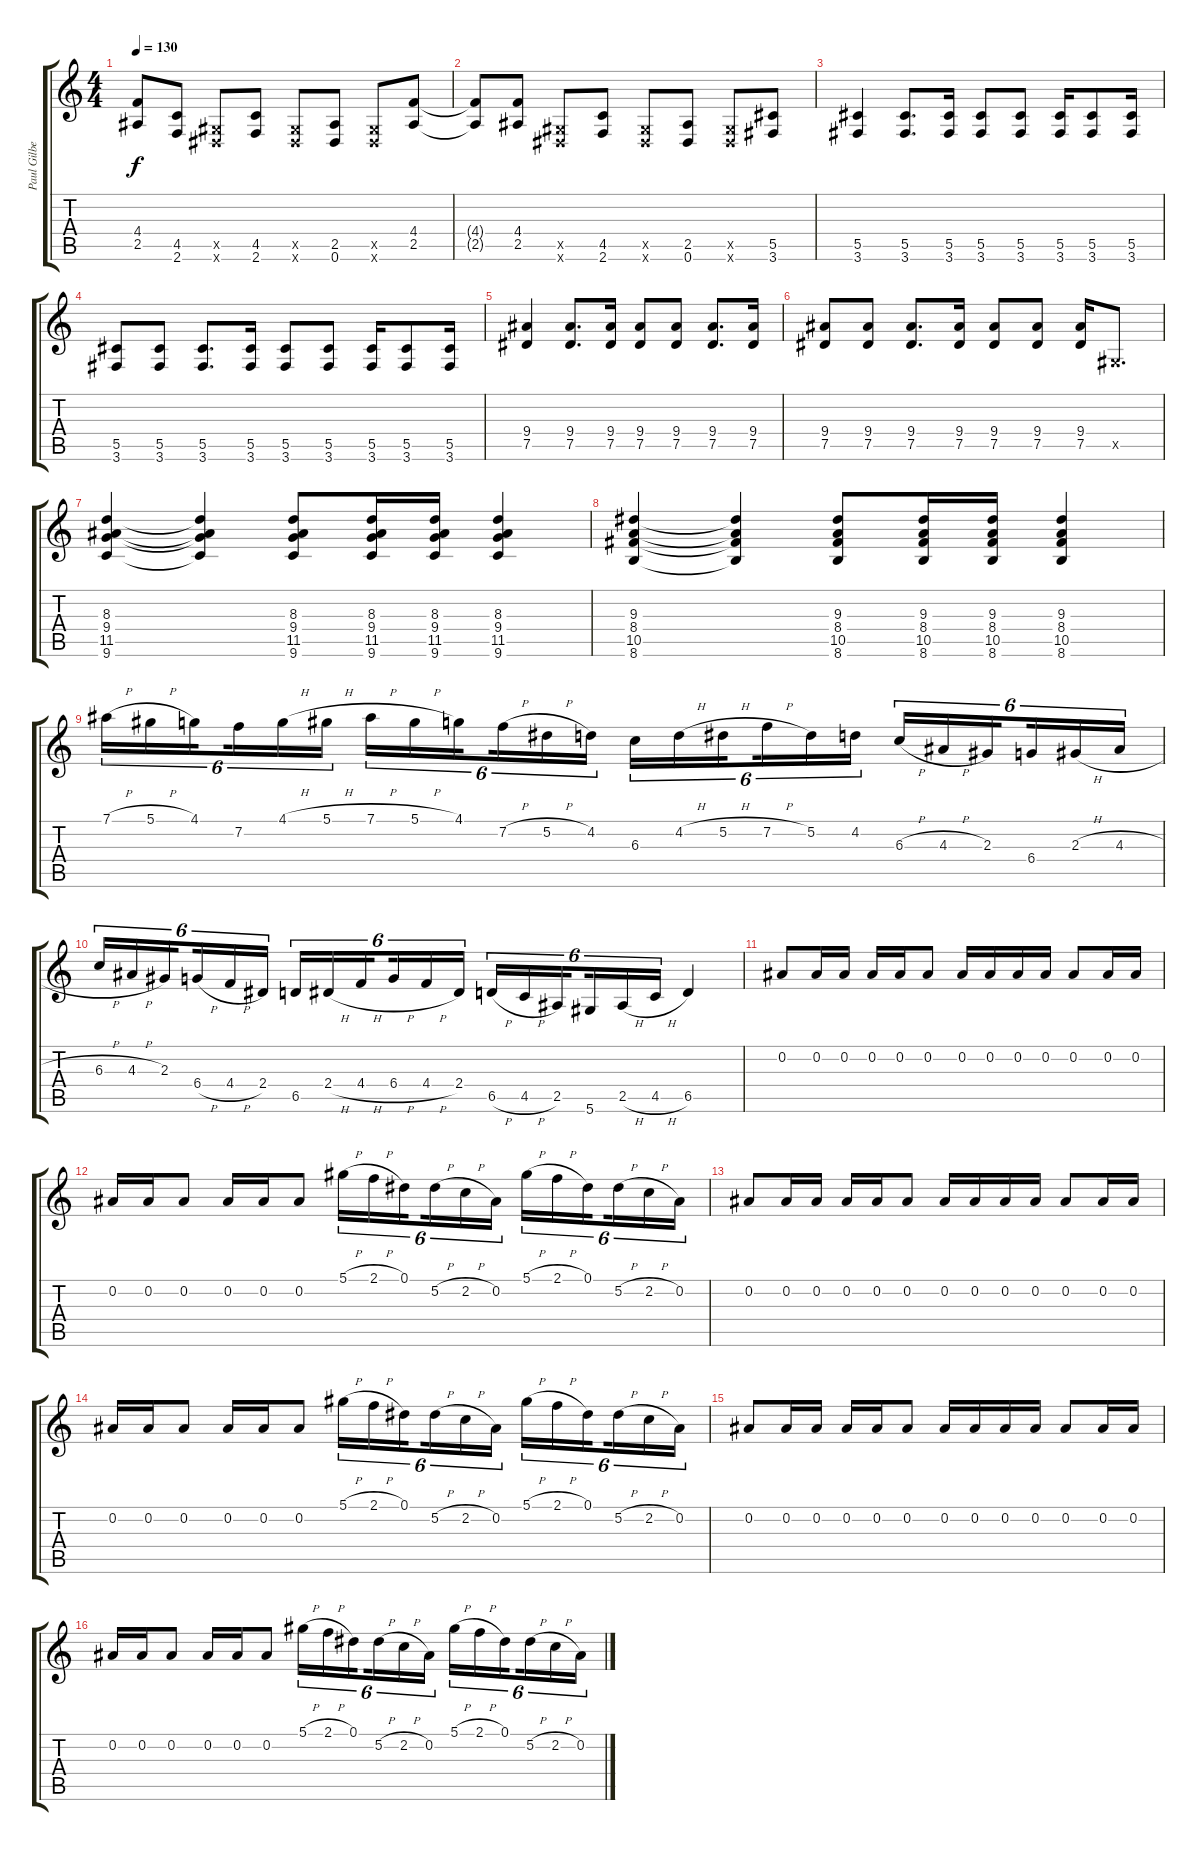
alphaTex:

\track ("Paul Gilbert" "Paul Gilbe") {instrument distortionguitar}
\staff {score tabs}
\tuning (Eb4 Bb3 Gb3 Db3 Ab2 Eb2) {hide}
\ts (4 4)
\tempo 130
\clef g2
\ks c
(4.4{t} 2.5{t}).8{dy f} (4.5 2.6).8 (0.5{x} 0.6{x}).8 (4.5 2.6).8 (0.5{x} 0.6{x}).8 (2.5 0.6).8 (0.5{x} 0.6{x}).8 (4.4 2.5).8 |
(4.4{t} 2.5{t}).8 (4.4 2.5).8 (0.5{x} 0.6{x}).8 (4.5 2.6).8 (0.5{x} 0.6{x}).8 (2.5 0.6).8 (0.5{x} 0.6{x}).8 (5.5 3.6).8 |
(5.5 3.6).4 (5.5 3.6).8{d} (5.5 3.6).16 (5.5 3.6).8 (5.5 3.6).8 (5.5 3.6).16 (5.5 3.6).8 (5.5 3.6).16 |
(5.5 3.6).8 (5.5 3.6).8 (5.5 3.6).8{d} (5.5 3.6).16 (5.5 3.6).8 (5.5 3.6).8 (5.5 3.6).16 (5.5 3.6).8 (5.5 3.6).16 |
(9.4 7.5).4 (9.4 7.5).8{d} (9.4 7.5).16 (9.4 7.5).8 (9.4 7.5).8 (9.4 7.5).8{d} (9.4 7.5).16 |
(9.4 7.5).8 (9.4 7.5).8 (9.4 7.5).8{d} (9.4 7.5).16 (9.4 7.5).8 (9.4 7.5).8 (9.4 7.5).16 0.5{x}.8{d} |
(8.3 9.4 11.5 9.6).4 (8.3{t} 9.4{t} 11.5{t} 9.6{t}).4 (8.3 9.4 11.5 9.6).8 (8.3 9.4 11.5 9.6).16 (8.3 9.4 11.5 9.6).16 (8.3 9.4 11.5 9.6).4 |
(9.3 8.4 10.5 8.6).4 (9.3{t} 8.4{t} 10.5{t} 8.6{t}).4 (9.3 8.4 10.5 8.6).8 (9.3 8.4 10.5 8.6).16 (9.3 8.4 10.5 8.6).16 (9.3 8.4 10.5 8.6).4 |
7.1{h}.16{tu (6 4)} 5.1{h}.16{tu (6 4)} 4.1.16{tu (6 4) beam splitsecondary} 7.2.16{tu (6 4)} 4.1{h}.16{tu (6 4)} 5.1{h}.16{tu (6 4)} 7.1{h}.16{tu (6 4)} 5.1{h}.16{tu (6 4)} 4.1.16{tu (6 4) beam splitsecondary} 7.2{h}.16{tu (6 4)} 5.2{h}.16{tu (6 4)} 4.2.16{tu (6 4)} 6.3.16{tu (6 4)} 4.2{h}.16{tu (6 4)} 5.2{h}.16{tu (6 4) beam splitsecondary} 7.2{h}.16{tu (6 4)} 5.2.16{tu (6 4)} 4.2.16{tu (6 4)} 6.3{h}.16{tu (6 4)} 4.3{h}.16{tu (6 4)} 2.3.16{tu (6 4) beam splitsecondary} 6.4.16{tu (6 4)} 2.3{h}.16{tu (6 4)} 4.3{h}.16{tu (6 4)} |
6.3{h}.16{tu (6 4)} 4.3{h}.16{tu (6 4)} 2.3.16{tu (6 4) beam splitsecondary} 6.4{h}.16{tu (6 4)} 4.4{h}.16{tu (6 4)} 2.4.16{tu (6 4)} 6.5.16{tu (6 4)} 2.4{h}.16{tu (6 4)} 4.4{h}.16{tu (6 4) beam splitsecondary} 6.4{h}.16{tu (6 4)} 4.4{h}.16{tu (6 4)} 2.4.16{tu (6 4)} 6.5{h}.16{tu (6 4)} 4.5{h}.16{tu (6 4)} 2.5.16{tu (6 4) beam splitsecondary} 5.6.16{tu (6 4)} 2.5{h}.16{tu (6 4)} 4.5{h}.16{tu (6 4)} 6.5.4 |
0.2.8 0.2.16 0.2.16 0.2.16 0.2.16 0.2.8 0.2.16 0.2.16 0.2.16 0.2.16 0.2.8 0.2.16 0.2.16 |
0.2.16 0.2.16 0.2.8 0.2.16 0.2.16 0.2.8 5.1{h}.16{tu (6 4)} 2.1{h}.16{tu (6 4)} 0.1.16{tu (6 4) beam splitsecondary} 5.2{h}.16{tu (6 4)} 2.2{h}.16{tu (6 4)} 0.2.16{tu (6 4)} 5.1{h}.16{tu (6 4)} 2.1{h}.16{tu (6 4)} 0.1.16{tu (6 4) beam splitsecondary} 5.2{h}.16{tu (6 4)} 2.2{h}.16{tu (6 4)} 0.2.16{tu (6 4)} |
0.2.8 0.2.16 0.2.16 0.2.16 0.2.16 0.2.8 0.2.16 0.2.16 0.2.16 0.2.16 0.2.8 0.2.16 0.2.16 |
0.2.16 0.2.16 0.2.8 0.2.16 0.2.16 0.2.8 5.1{h}.16{tu (6 4)} 2.1{h}.16{tu (6 4)} 0.1.16{tu (6 4) beam splitsecondary} 5.2{h}.16{tu (6 4)} 2.2{h}.16{tu (6 4)} 0.2.16{tu (6 4)} 5.1{h}.16{tu (6 4)} 2.1{h}.16{tu (6 4)} 0.1.16{tu (6 4) beam splitsecondary} 5.2{h}.16{tu (6 4)} 2.2{h}.16{tu (6 4)} 0.2.16{tu (6 4)} |
0.2.8 0.2.16 0.2.16 0.2.16 0.2.16 0.2.8 0.2.16 0.2.16 0.2.16 0.2.16 0.2.8 0.2.16 0.2.16 |
0.2.16 0.2.16 0.2.8 0.2.16 0.2.16 0.2.8 5.1{h}.16{tu (6 4)} 2.1{h}.16{tu (6 4)} 0.1.16{tu (6 4) beam splitsecondary} 5.2{h}.16{tu (6 4)} 2.2{h}.16{tu (6 4)} 0.2.16{tu (6 4)} 5.1{h}.16{tu (6 4)} 2.1{h}.16{tu (6 4)} 0.1.16{tu (6 4) beam splitsecondary} 5.2{h}.16{tu (6 4)} 2.2{h}.16{tu (6 4)} 0.2.16{tu (6 4)}
